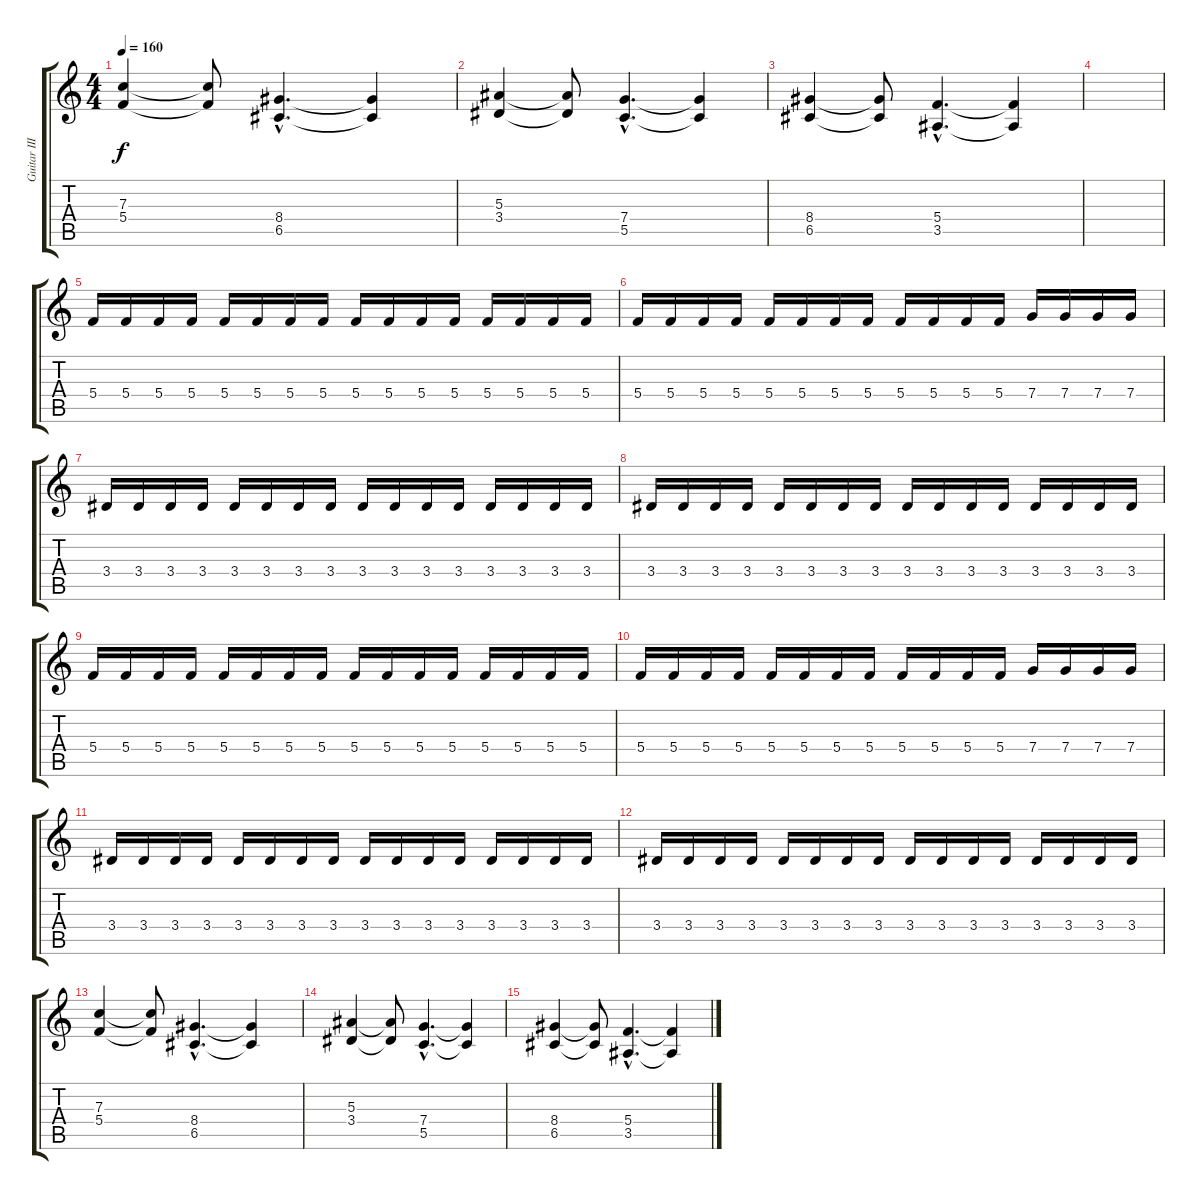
\track ("Guitar III" "Guitar III") {instrument distortionguitar}
\staff {score tabs}
\tuning (D4 A3 F3 C3 G2 D2) {hide}
\ts (4 4)
\tempo 160
\clef g2
\ks c
(7.3 5.4).4{dy f} (7.3{t} 5.4{t}).8 (8.4{hac} 6.5{hac}).4{d} (8.4{t} 6.5{t}).4 |
(5.3 3.4).4 (5.3{t} 3.4{t}).8 (7.4{hac} 5.5{hac}).4{d} (7.4{t} 5.5{t}).4 |
(8.4 6.5).4 (8.4{t} 6.5{t}).8 (5.4{hac} 3.5{hac}).4{d} (5.4{t} 3.5{t}).4 |
|
5.4.16 5.4.16 5.4.16 5.4.16 5.4.16 5.4.16 5.4.16 5.4.16 5.4.16 5.4.16 5.4.16 5.4.16 5.4.16 5.4.16 5.4.16 5.4.16 |
5.4.16 5.4.16 5.4.16 5.4.16 5.4.16 5.4.16 5.4.16 5.4.16 5.4.16 5.4.16 5.4.16 5.4.16 7.4.16 7.4.16 7.4.16 7.4.16 |
3.4.16 3.4.16 3.4.16 3.4.16 3.4.16 3.4.16 3.4.16 3.4.16 3.4.16 3.4.16 3.4.16 3.4.16 3.4.16 3.4.16 3.4.16 3.4.16 |
3.4.16 3.4.16 3.4.16 3.4.16 3.4.16 3.4.16 3.4.16 3.4.16 3.4.16 3.4.16 3.4.16 3.4.16 3.4.16 3.4.16 3.4.16 3.4.16 |
5.4.16 5.4.16 5.4.16 5.4.16 5.4.16 5.4.16 5.4.16 5.4.16 5.4.16 5.4.16 5.4.16 5.4.16 5.4.16 5.4.16 5.4.16 5.4.16 |
5.4.16 5.4.16 5.4.16 5.4.16 5.4.16 5.4.16 5.4.16 5.4.16 5.4.16 5.4.16 5.4.16 5.4.16 7.4.16 7.4.16 7.4.16 7.4.16 |
3.4.16 3.4.16 3.4.16 3.4.16 3.4.16 3.4.16 3.4.16 3.4.16 3.4.16 3.4.16 3.4.16 3.4.16 3.4.16 3.4.16 3.4.16 3.4.16 |
3.4.16 3.4.16 3.4.16 3.4.16 3.4.16 3.4.16 3.4.16 3.4.16 3.4.16 3.4.16 3.4.16 3.4.16 3.4.16 3.4.16 3.4.16 3.4.16 |
(7.3 5.4).4 (7.3{t} 5.4{t}).8 (8.4{hac} 6.5{hac}).4{d} (8.4{t} 6.5{t}).4 |
(5.3 3.4).4 (5.3{t} 3.4{t}).8 (7.4{hac} 5.5{hac}).4{d} (7.4{t} 5.5{t}).4 |
(8.4 6.5).4 (8.4{t} 6.5{t}).8 (5.4{hac} 3.5{hac}).4{d} (5.4{t} 3.5{t}).4
